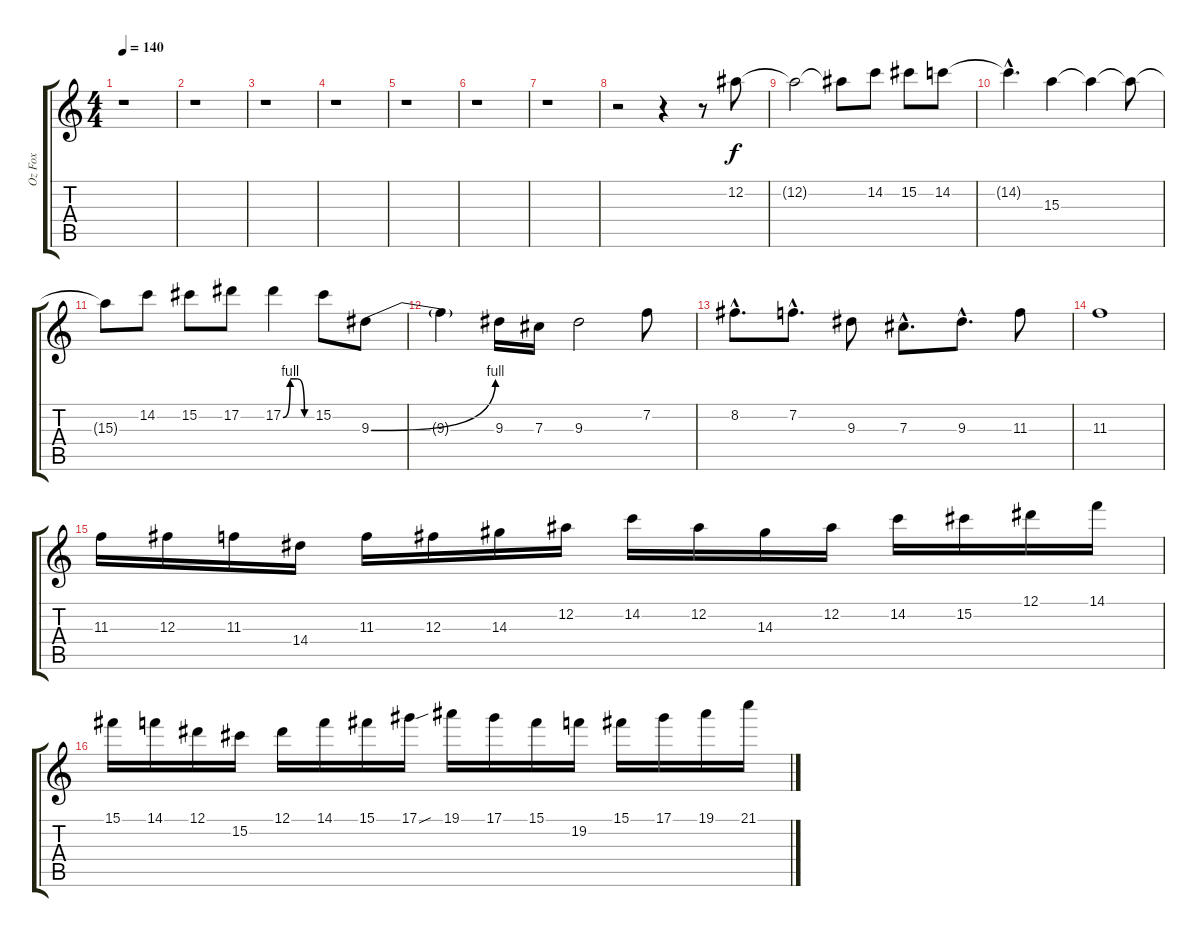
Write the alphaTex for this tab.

\track ("Oz Fox" "Oz Fox") {instrument distortionguitar}
\staff {score tabs}
\tuning (Eb4 Bb3 Gb3 Db3 Ab2 Eb2) {hide}
\ts (4 4)
\tempo 140
\clef g2
\ks c
r.1{dy f} |
r.1 |
r.1 |
r.1 |
r.1 |
r.1 |
r.1 |
r.2 r.4 r.8 12.2.8 |
12.2{t}.2 12.2{t}.8 14.2.8 15.2.8 14.2.8 |
14.2{hac t}.4{d} 15.3.4 15.3{t}.4 15.3{t}.8 |
15.3{t}.8 14.2.8 15.2.8 17.2.8 17.2{be (custom 0 0 15 4 30 4 45 0 60 0)}.4 15.2.8 9.3{be (bend 0 0 60 4)}.8 |
9.3{t}.4 9.3.16 7.3.16 9.3.2 7.2.8 |
8.2{hac}.8{d} 7.2{hac}.8{d} 9.3.8 7.3{hac}.8{d} 9.3{hac}.8{d} 11.3.8 |
11.3.1 |
11.3.16 12.3.16 11.3.16 14.4.16 11.3.16 12.3.16 14.3.16 12.2.16 14.2.16 12.2.16 14.3.16 12.2.16 14.2.16 15.2.16 12.1.16 14.1.16 |
15.1.16 14.1.16 12.1.16 15.2.16 12.1.16 14.1.16 15.1.16 17.1{sou}.16 19.1.16 17.1.16 15.1.16 19.2.16 15.1.16 17.1.16 19.1.16 21.1.16
